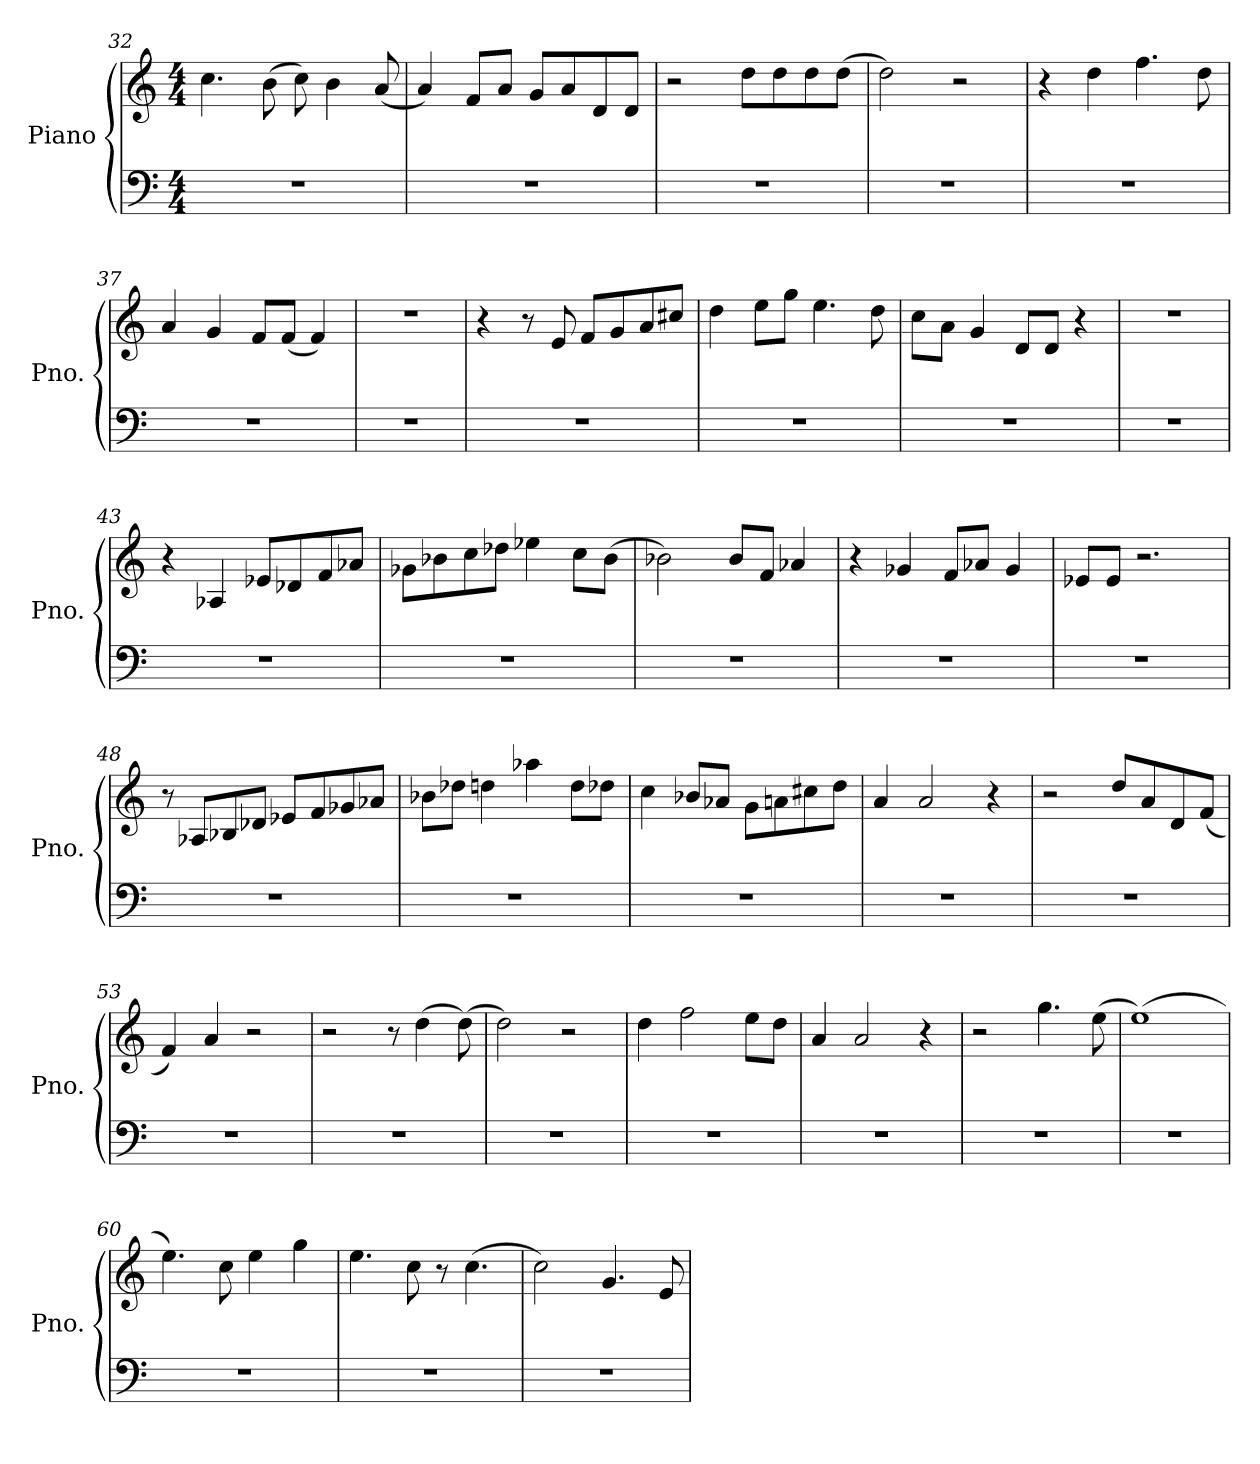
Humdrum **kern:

**kern	**kern
*part1	*part1
*staff2	*staff1
*I"Piano	*
*I'Pno.	*
*clefF4	*clefG2
*k[]	*k[]
*M4/4	*M4/4
=32	=32
1r	4.cc\
.	(>8b\
.	8cc\)
.	4b\
.	(<8a/
=33	=33
1r	4a/)
.	8f/L
.	8a/J
.	8g/L
.	8a/
.	8d/
.	8d/J
=34	=34
1r	2r
.	8dd\L
.	8dd\
.	8dd\
.	(>8dd\J
=35	=35
1r	2dd\)
.	2r
=36	=36
1r	4r
.	4dd\
.	4.ff\
.	8dd\
=37	=37
1r	4a/
.	4g/
.	8f/L
.	(<8f/J
.	4f/)
=38	=38
1r	1r
!!LO:LB:g=z
=39	=39
1r	4r
.	8r
.	8e/
.	8f/L
.	8g/
.	8a/
.	8cc#X/J
=40	=40
1r	4dd\
.	8ee\L
.	8gg\J
.	4.ee\
.	8dd\
=41	=41
1r	8cc\L
.	8a\J
.	4g/
.	8d/L
.	8d/J
.	4r
!!LO:LB:g=z
=42	=42
1r	1r
!!LO:LB:g=z
=43	=43
1r	4r
.	4A-X/
.	8e-X/L
.	8d-X/
.	8f/
.	8a-X/J
=44	=44
1r	8g-X\L
.	8b-X\
.	8cc\
.	8dd-X\J
.	4ee-X\
.	8cc\L
.	(>8b-\J
=45	=45
1r	2b-X\)
.	8b-/L
.	8f/J
.	4a-X/
=46	=46
1r	4r
.	4g-X/
.	8f/L
.	8a-X/J
.	4g-/
=47	=47
1r	8e-X/L
.	8e-/J
.	2.r
=48	=48
1r	8r
.	8A-X/L
.	8B-X/
.	8d-X/J
.	8e-X/L
.	8f/
.	8g-X/
.	8a-X/J
!!LO:LB:g=z
=49	=49
1r	8b-X\L
.	8dd-X\J
.	4ddn\
.	4aa-X\
.	8dd\L
.	8dd-X\J
=50	=50
1r	4cc\
.	8b-X/L
.	8a-X/J
.	8g\L
.	8an\
.	8cc#X\
.	8dd\J
=51	=51
1r	4a/
.	2a/
.	4r
=52	=52
1r	2r
.	8dd/L
.	8a/
.	8d/
.	(<8f/J
=53	=53
1r	4f/)
.	4a/
.	2r
=54	=54
1r	2r
.	8r
.	(>4dd\
.	(>8dd\)
=55	=55
1r	2dd\)
.	2r
=56	=56
1r	4dd\
.	2ff\
.	8ee\L
.	8dd\J
!!LO:PB:g=z
=57	=57
1r	4a/
.	2a/
.	4r
=58	=58
1r	2r
.	4.gg\
.	(>8ee\
=59	=59
1r	(>1ee)
=60	=60
1r	4.ee\)
.	8cc\
.	4ee\
.	4gg\
=61	=61
1r	4.ee\
.	8cc\
.	8r
.	(>4.cc\
=62	=62
1r	2cc\)
.	4.g/
.	8e/
=	=
*-	*-
